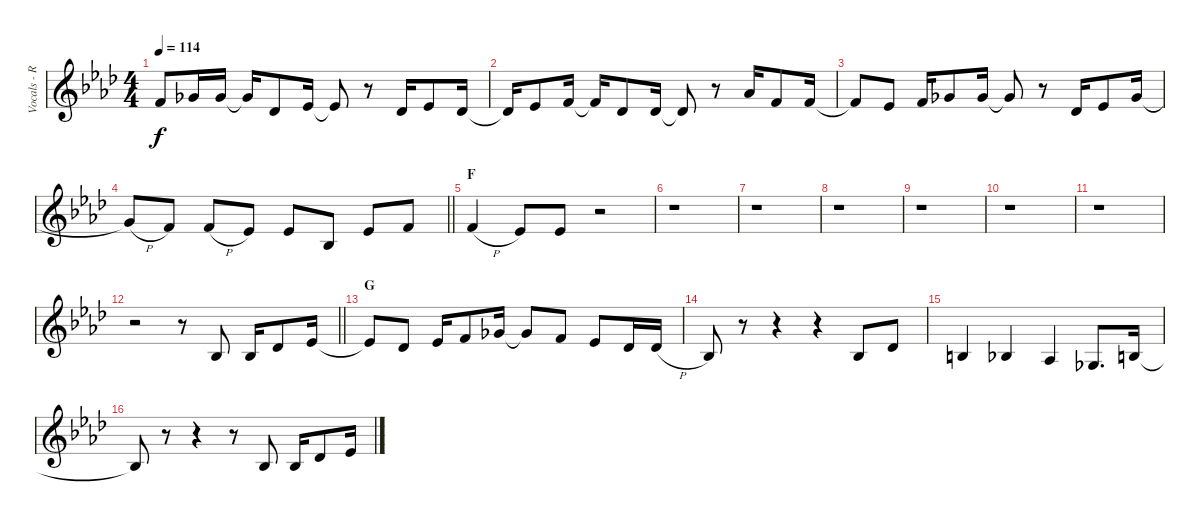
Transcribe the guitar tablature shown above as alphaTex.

\track ("Vocals - Ruki" "Vocals - R") {instrument lead6voice}
\staff {score}
\tuning (D4 A3 F3 C3 G2 D2) {hide}
\ts (4 4)
\tempo 114
\clef g2
\ks ab
3.1{t}.8{dy f} 4.1.16 4.1.16 4.1{t}.16 4.2.8 1.1.16 1.1{t}.8 r.8 4.2.16 1.1.8 4.2.16 |
4.2{t}.16 1.1.8 3.1.16 3.1{t}.16 4.2.8 4.2.16 4.2{t}.8 r.8 6.1.16 3.1.8 3.1.16 |
3.1{t}.8 1.1.8 3.1.16 4.1.8 4.1.16 4.1{t}.8 r.8 4.2.16 1.1.8 4.1.16 |
\barLineRight lightlight
4.1{h t}.8 3.1.8 3.1{h}.8 1.1.8 1.1.8 1.2.8 1.1.8 3.1.8 |
\section ("" "F")
3.1{h}.4 1.1.8 1.1.8 r.2 |
r.1 |
r.1 |
r.1 |
r.1 |
r.1 |
r.1 |
\barLineRight lightlight
r.2 r.8 1.2.8 1.2.16 4.2.8 1.1.16 |
\section ("" "G")
1.1{t}.8 4.2.8 1.1.16 3.1.8 4.1.16 4.1{t}.8 3.1.8 1.1.8 4.2.16 4.2{h}.16 |
1.2.8 r.8 r.4 r.4 1.2.8 4.2.8 |
2.2.4 1.2.4 3.3.4 1.3.8{d} 2.2.16 |
2.2{t}.8 r.8 r.4 r.8 1.2.8 1.2.16 4.2.8 1.1.16
